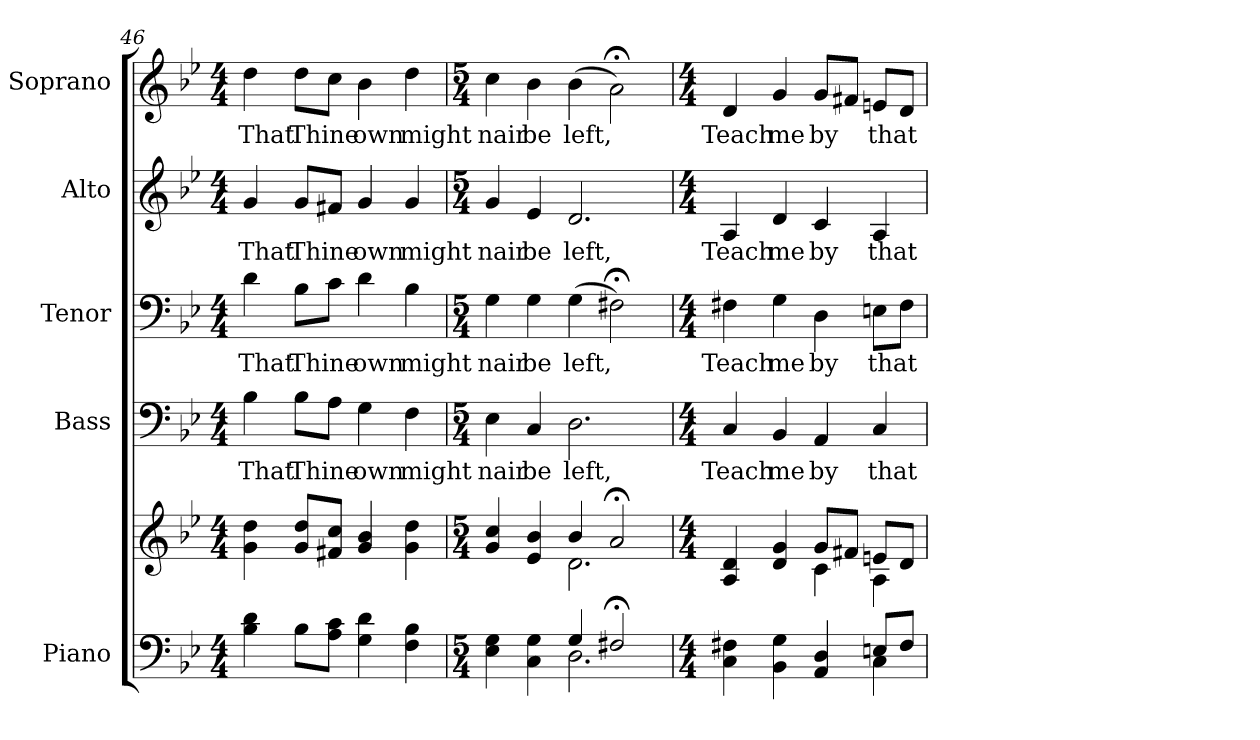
**kern	**kern	**kern	**text	**kern	**text	**kern	**text	**kern	**text
*part5	*part5	*part4	*part4	*part3	*part3	*part2	*part2	*part1	*part1
*staff6	*staff5	*staff4	*staff4	*staff3	*staff3	*staff2	*staff2	*staff1	*staff1
*I"Piano	*	*I"Bass	*	*I"Tenor	*	*I"Alto	*	*I"Soprano	*
*I'Pno.	*	*I'B.	*	*I'T.	*	*I'A.	*	*I'S.	*
*clefF4	*clefG2	*clefF4	*	*clefF4	*	*clefG2	*	*clefG2	*
*k[b-e-]	*k[b-e-]	*k[b-e-]	*	*k[b-e-]	*	*k[b-e-]	*	*k[b-e-]	*
*B-:	*B-:	*B-:	*	*B-:	*	*B-:	*	*B-:	*
*M4/4	*M4/4	*M4/4	*	*M4/4	*	*M4/4	*	*M4/4	*
=46	=46	=46	=46	=46	=46	=46	=46	=46	=46
!	!	!	!LO:LY:b:color=#000000	!	!	!	!	!	!
!	!	!	!	!	!LO:LY:b:color=#000000	!	!	!	!
!	!	!	!	!	!	!	!LO:LY:b:color=#000000	!	!
!	!	!	!	!	!	!	!	!	!LO:LY:b:color=#000000
4B-i\ 4di	4gi\ 4ddi	4B-i\	That	4di\	That	4gi/	That	4ddi\	That
!	!	!	!LO:LY:b:color=#000000	!	!	!	!	!	!
!	!	!	!	!	!LO:LY:b:color=#000000	!	!	!	!
!	!	!	!	!	!	!	!LO:LY:b:color=#000000	!	!
!	!	!	!	!	!	!	!	!	!LO:LY:b:color=#000000
8B-i\L	8gi/ 8ddiL	8B-i\L	Thine	8B-i\L	Thine	8gi/L	Thine	8ddi\L	Thine
8Ai\ 8ciJ	8f#Xi/ 8cciJ	8Ai\J	.	8ci\J	.	8f#Xi/J	.	8cci\J	.
!	!	!	!LO:LY:b:color=#000000	!	!	!	!	!	!
!	!	!	!	!	!LO:LY:b:color=#000000	!	!	!	!
!	!	!	!	!	!	!	!LO:LY:b:color=#000000	!	!
!	!	!	!	!	!	!	!	!	!LO:LY:b:color=#000000
4Gi\ 4di	4gi/ 4b-i	4Gi\	own	4di\	own	4gi/	own	4b-i\	own
!	!	!	!LO:LY:b:color=#000000	!	!	!	!	!	!
!	!	!	!	!	!LO:LY:b:color=#000000	!	!	!	!
!	!	!	!	!	!	!	!LO:LY:b:color=#000000	!	!
!	!	!	!	!	!	!	!	!	!LO:LY:b:color=#000000
4Fi\ 4B-i	4gi\ 4ddi	4Fi\	might	4B-i\	might	4gi/	might	4ddi\	might
!!LO:PB:g=z
=47	=47	=47	=47	=47	=47	=47	=47	=47	=47
*M5/4	*M5/4	*M5/4	*	*M5/4	*	*M5/4	*	*M5/4	*
*^	*^	*	*	*	*	*	*	*	*
!	!	!	!	!	!LO:LY:b:color=#000000	!	!	!	!	!	!
!	!	!	!	!	!	!	!LO:LY:b:color=#000000	!	!	!	!
!	!	!	!	!	!	!	!	!	!LO:LY:b:color=#000000	!	!
!	!	!	!	!	!	!	!	!	!	!	!LO:LY:b:color=#000000
4E-i\ 4Gi	2ryy	4gi/ 4cci	2ryy	4E-i\	nair	4Gi\	nair	4gi/	nair	4cci\	nair
!	!	!	!	!	!LO:LY:b:color=#000000	!	!	!	!	!	!
!	!	!	!	!	!	!	!LO:LY:b:color=#000000	!	!	!	!
!	!	!	!	!	!	!	!	!	!LO:LY:b:color=#000000	!	!
!	!	!	!	!	!	!	!	!	!	!	!LO:LY:b:color=#000000
4Ci\ 4Gi	.	4e-i/ 4b-i	.	4Ci/	be	4Gi\	be	4e-i/	be	4b-i\	be
!	!	!	!	!	!LO:LY:b:color=#000000	!	!	!	!	!	!
!	!	!	!	!	!	!	!LO:LY:b:color=#000000	!	!	!	!
!	!	!	!	!	!	!	!	!	!LO:LY:b:color=#000000	!	!
!	!	!	!	!	!	!	!	!	!	!	!LO:LY:b:color=#000000
4Gi/	2.Di\	4b-i/	2.di\	2.Di\	left,	(4Gi\	left,	2.di/	left,	(4b-i\	left,
2F#X;i/	.	2a;i/	.	.	.	2F#X;i\)	.	.	.	2a;i\)	.
=48	=48	=48	=48	=48	=48	=48	=48	=48	=48	=48	=48
*M4/4	*	*M4/4	*	*M4/4	*	*M4/4	*	*M4/4	*	*M4/4	*
!	!	!	!	!	!LO:LY:b:color=#000000	!	!	!	!	!	!
!	!	!	!	!	!	!	!LO:LY:b:color=#000000	!	!	!	!
!	!	!	!	!	!	!	!	!	!LO:LY:b:color=#000000	!	!
!	!	!	!	!	!	!	!	!	!	!	!LO:LY:b:color=#000000
4Ci\ 4F#Xi	2ryy	4Ai/ 4di	2ryy	4Ci/	Teach	4F#Xi\	Teach	4Ai/	Teach	4di/	Teach
!	!	!	!	!	!LO:LY:b:color=#000000	!	!	!	!	!	!
!	!	!	!	!	!	!	!LO:LY:b:color=#000000	!	!	!	!
!	!	!	!	!	!	!	!	!	!LO:LY:b:color=#000000	!	!
!	!	!	!	!	!	!	!	!	!	!	!LO:LY:b:color=#000000
4BB-i\ 4Gi	.	4di/ 4gi	.	4BB-i/	me	4Gi\	me	4di/	me	4gi/	me
!	!	!	!	!	!LO:LY:b:color=#000000	!	!	!	!	!	!
!	!	!	!	!	!	!	!LO:LY:b:color=#000000	!	!	!	!
!	!	!	!	!	!	!	!	!	!LO:LY:b:color=#000000	!	!
!	!	!	!	!	!	!	!	!	!	!	!LO:LY:b:color=#000000
4AAi/ 4Di	4ryy	8gi/L	4ci\	4AAi/	by	4Di\	by	4ci/	by	8gi/L	by
.	.	8f#Xi/J	.	.	.	.	.	.	.	8f#Xi/J	.
!	!	!	!	!	!LO:LY:b:color=#000000	!	!	!	!	!	!
!	!	!	!	!	!	!	!LO:LY:b:color=#000000	!	!	!	!
!	!	!	!	!	!	!	!	!	!LO:LY:b:color=#000000	!	!
!	!	!	!	!	!	!	!	!	!	!	!LO:LY:b:color=#000000
8Eni/L	4Ci\	8eni/L	4Ai\	4Ci/	that	8Eni\L	that	4Ai/	that	8eni/L	that
8F#i/J	.	8di/J	.	.	.	8F#i\J	.	.	.	8di/J	.
*v	*v	*	*	*	*	*	*	*	*	*	*
*	*v	*v	*	*	*	*	*	*	*	*
=	=	=	=	=	=	=	=	=	=
*-	*-	*-	*-	*-	*-	*-	*-	*-	*-
